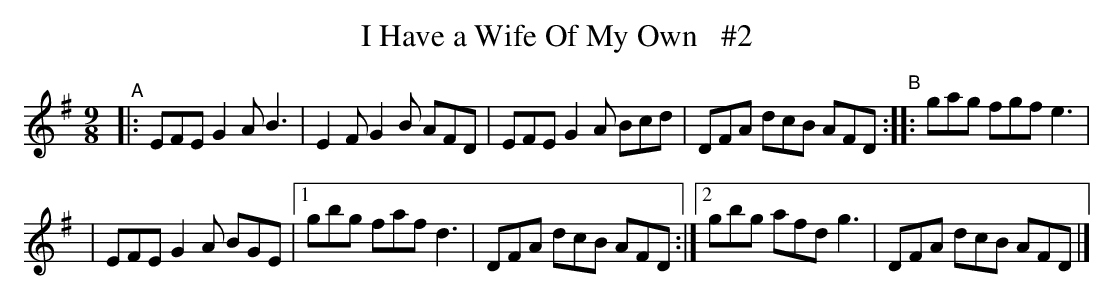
X:1
T: I Have a Wife Of My Own   #2
M: 9/8
L: 1/8
K: Em
"^A"\
|: EFE G2A B3 | E2F G2B AFD | EFE G2A Bcd | DFA dcB AFD "^B":: gag fgf e3 |
| EFE G2A BGE |[1 gbg faf d3 | DFA dcB AFD :|[2 gbg afd g3 | DFA dcB AFD |]
